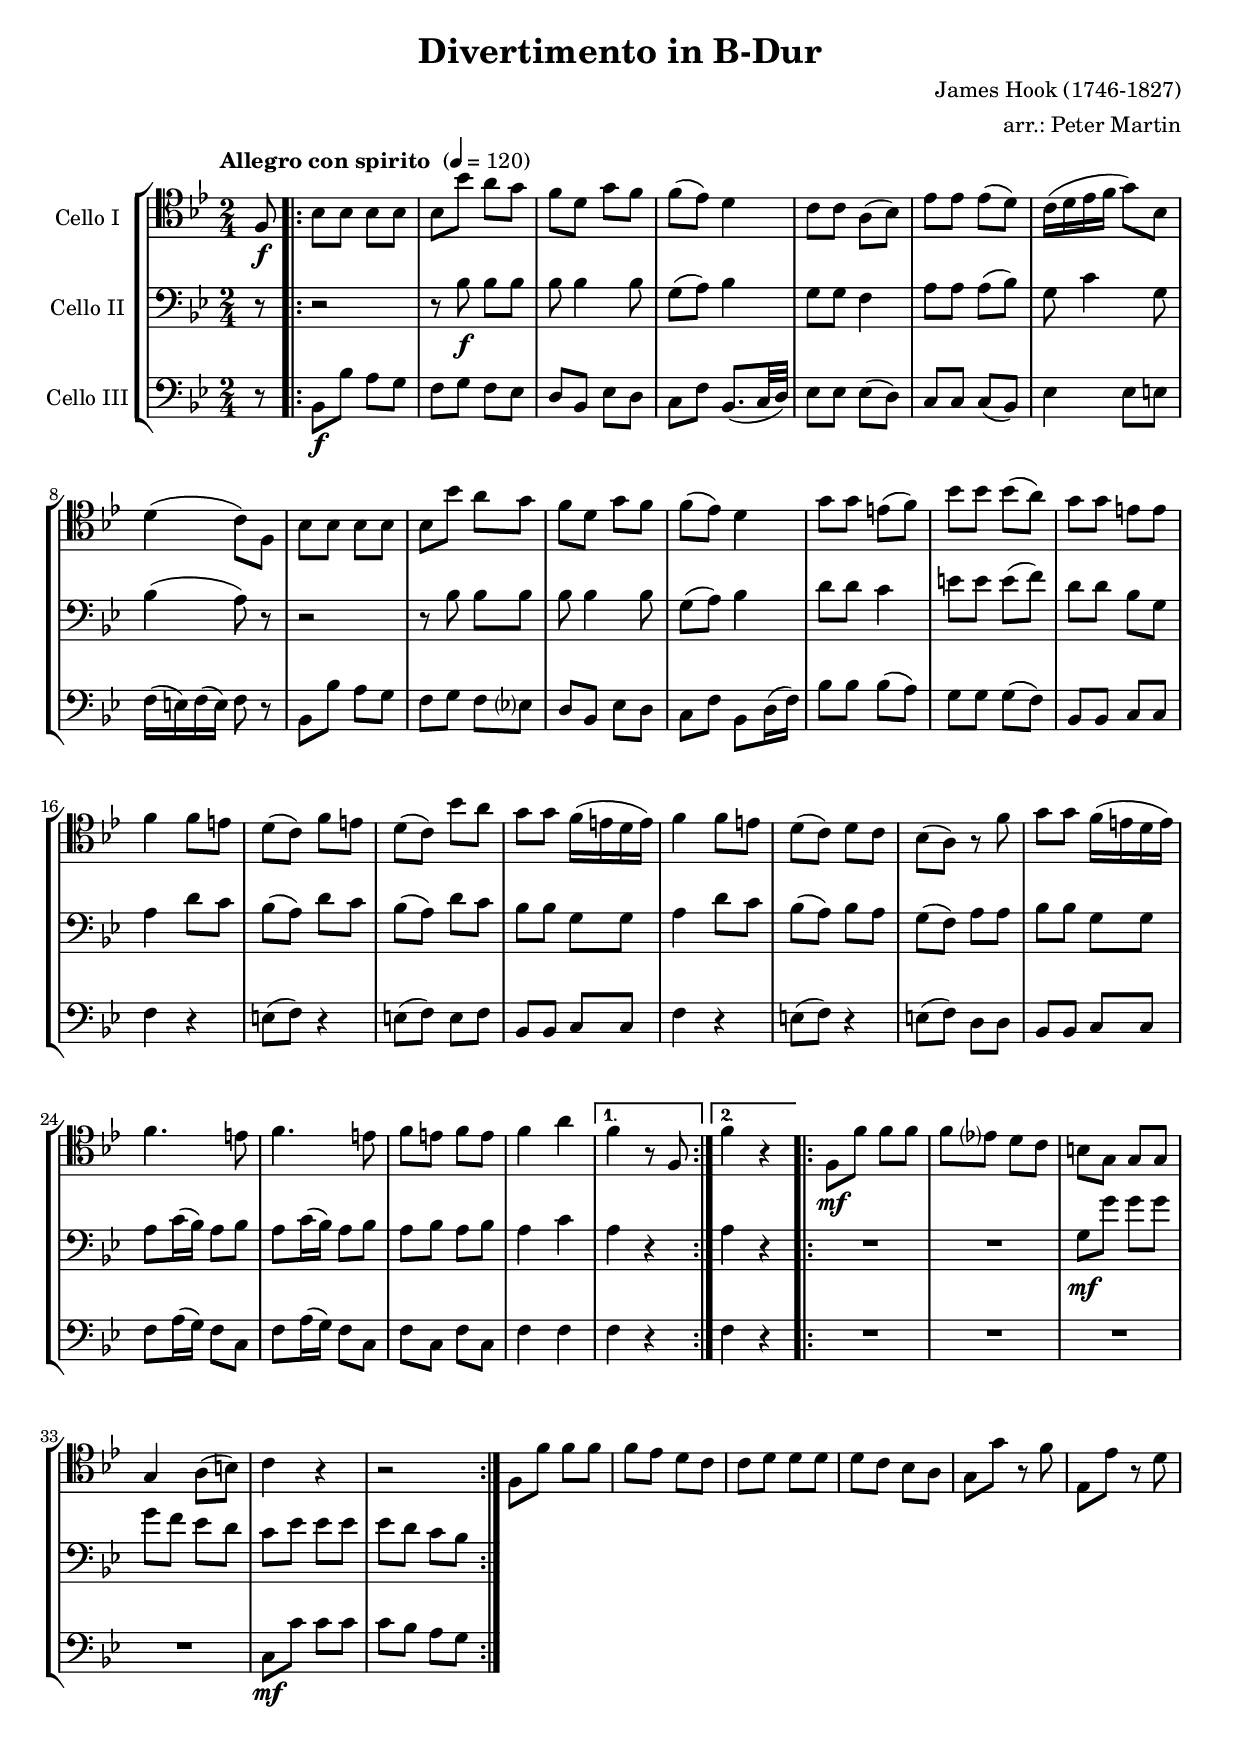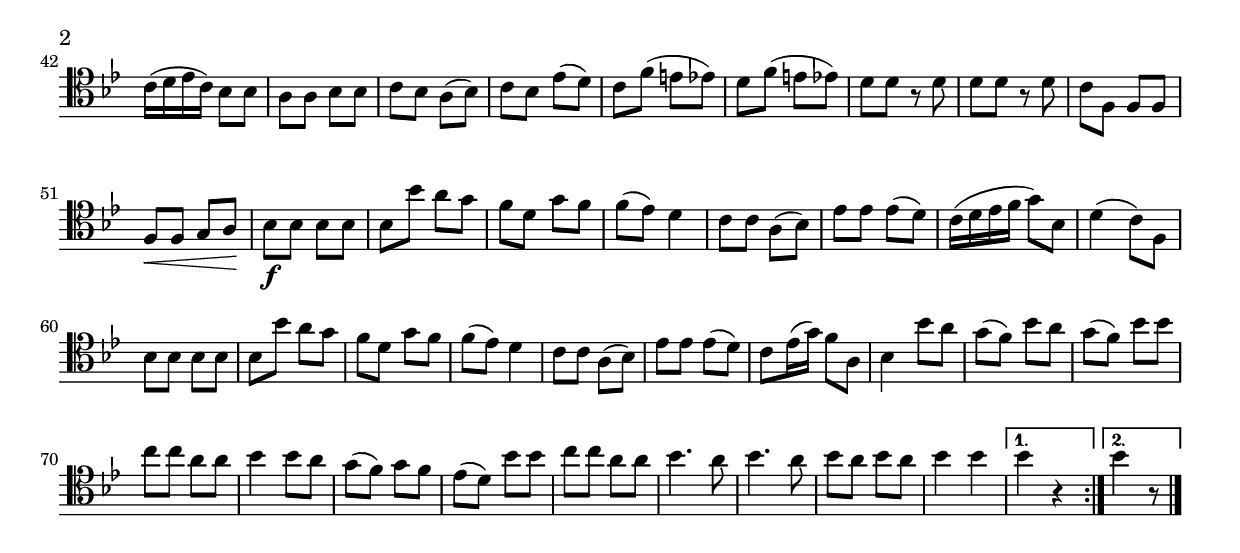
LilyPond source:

\version "2.14.2"
\include "deutsch.ly"

#(set-global-staff-size 19)

\header {
  title = "Divertimento in B-Dur"
  composer = "James Hook (1746-1827)"
  arranger = "arr.: Peter Martin"
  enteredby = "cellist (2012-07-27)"
}

voiceconsts = {
 \key b \major
 \time 2/4
 \clef "bass"
% \numericTimeSignature
 \compressFullBarRests
 \tempo "Allegro con spirito " 4=120
}

%minstr = "harpsichord"
mihi = "clarinet"
%minstr = "accordion"
milo = "bassoon"

moral = \markup \italic "molto rall."

va = \relative c' {
  \voiceconsts
  \clef "tenor"

  \partial 8 f8\f
  \repeat volta 2 {
    b b b b
    b b' a g
    f d g f
    f( es) d4
    c8 c a( b)
    es es es( d)
    c16( d es f g8) b,

    d4( c8) f,
    b b b b
    b b' a g
    f d g f
    f( es) d4
    g8 g e( f)
    b b b( a)
    g g e e
    f4 f8 e

    d( c) f e
    d( c) b' a
    g g f16( e d e)
    f4 f8 e
    d( c) d c
    b( a) r f'
    g g f16( e d e)
    f4. e8
    f4. e8

    f e f e
    f4 a    
  }
  \alternative {
    { f r8 f, }
    { f'4 r }
  }
  \repeat volta 2 {
    f,8\mf f' f f
    f es? d c
    h g g g
    g4 a8( h)
    c4 r
    r2
    f,8 f' f f

    f es d c
    c d d d
    d c b a
    g g' r f
    es, es' r d
    c16( d es c) b8 b
    a a b b
    c b a( b)
    c b es( d)

    c f( e es)
    d f( e es)
    d d r d
    d d r d
    c f, f f
    f\< f g a\!
    b\f b b b
    b b' a g
    f d g f

    f( es) d4
    c8 c a( b)
    es es es( d)
    c16( d es f g8) b,
    d4( c8) f,
    b b b b
    b b' a g
    f d g f
    f( es) d4

    c8 c a( b)
    es es es( d)
    c es16( g) f8 a,
    b4 b'8 a
    g( f) b a
    g( f) b b
    c c a a
    b4 b8 a

    g( f) g f
    es( d) b' b
    c c a a
    b4. a8
    b4. a8
    b a b a
    b4 b
  }
  \alternative {
    { b r }
    { b r8 }
  } \bar "|."
}

vb = \relative c'' {
  \voiceconsts

  \partial 8 r8
  \repeat volta 2 {
    r2
    r8 b8\f b b
    b b4 b8
    g( a) b4
    g8 g f4
    a8 a a( b)
    g c4 g8

    b4( a8) r
    r2
    r8 b b b
    b b4 b8
    g( a) b4
    d8 d c4
    e8 e e( f)
    d d b g
    a4 d8 c

    b( a) d c
    b( a) d c
    b b g g
    a4 d8 c
    b( a) b a
    g( f) a a
    b b g g
    a c16( b) a8 b
    a c16( b) a8 b

    a b a b
    a4 c
  }
  \alternative {
    { a r }
    { a r }
  }
  \repeat volta 2 {
    R2*2
    g8\mf g' g g
    g f es d
    c es es es
    es d c b
  }
}

vc = \relative c' {
  \voiceconsts

  \partial 8 r8
  \repeat volta 2 {
    b\f b' a g
    f g f es
    d b es d
    c f b,8.( c32 d)
    es8 es es( d)
    c c c( b)
    es4 es8 e

    f16( e) f( e) f8 r
    b, b' a g
    f g f es?
    d b es d
    c f b, d16( f)
    b8 b b( a)
    g g g( f)
    b, b c c
    f4 r

    e8( f) r4
    e8( f) e f
    b, b c c
    f4 r
    e8( f) r4
    e8( f) d d
    b b c c
    f a16( g) f8 c
    f a16( g) f8 c

    f c f c
    f4 f
  }
  \alternative {
    { f r }
    { f r }
  }
  \repeat volta 2 {
    R2*4
    c8\mf c' c c
    c b a g
  }
}


music = \new StaffGroup <<
      \new Staff {
	\set Staff.midiInstrument = \mihi
	\set Staff.instrumentName = #"Cello I"
	\transpose b b, { \va }
      }

      \new Staff {
	\set Staff.midiInstrument = \milo
	\set Staff.instrumentName = #"Cello II"
	\transpose b b, { \vb }
      }

      \new Staff {
	\set Staff.midiInstrument = \milo
	\set Staff.instrumentName = #"Cello III"
	\transpose b b, { \vc }
      }
>>

\book {
  \score {
    \music
    \layout {}
  }

  \score {
    \unfoldRepeats \music

    \midi {
      \context {
        \Score
      }
    }
  }
}
